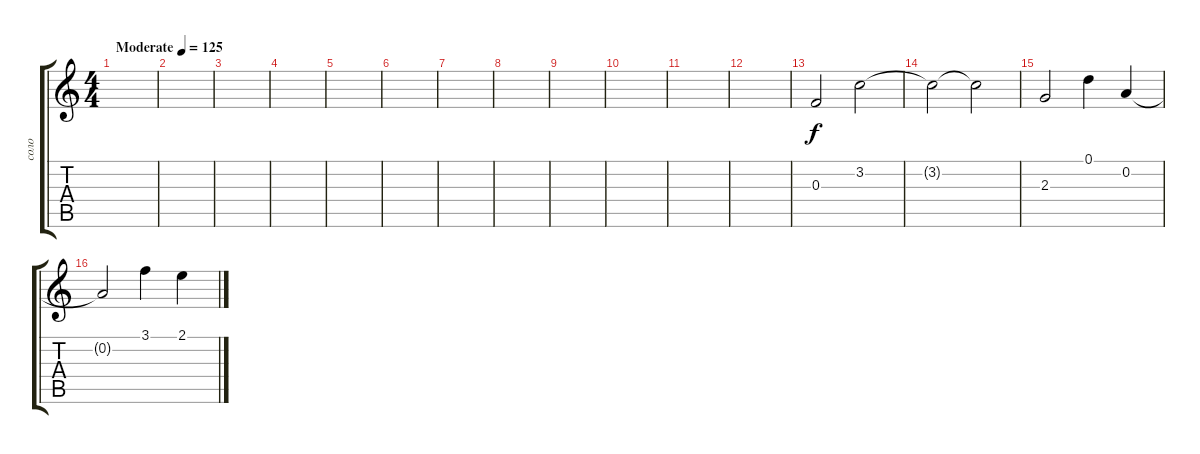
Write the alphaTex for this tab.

\track ("соло" "соло") {instrument acousticguitarsteel}
\staff {score tabs}
\tuning (D4 A3 F3 C3 G2 C2) {hide}
\ts (4 4)
\tempo (125 "Moderate")
\clef g2
\ks c
|
|
|
|
|
|
|
|
|
|
|
|
0.3.2 3.2.2 |
3.2{t}.2 3.2{t}.2 |
2.3.2 0.1.4 0.2.4 |
0.2{t}.2 3.1.4 2.1.4
